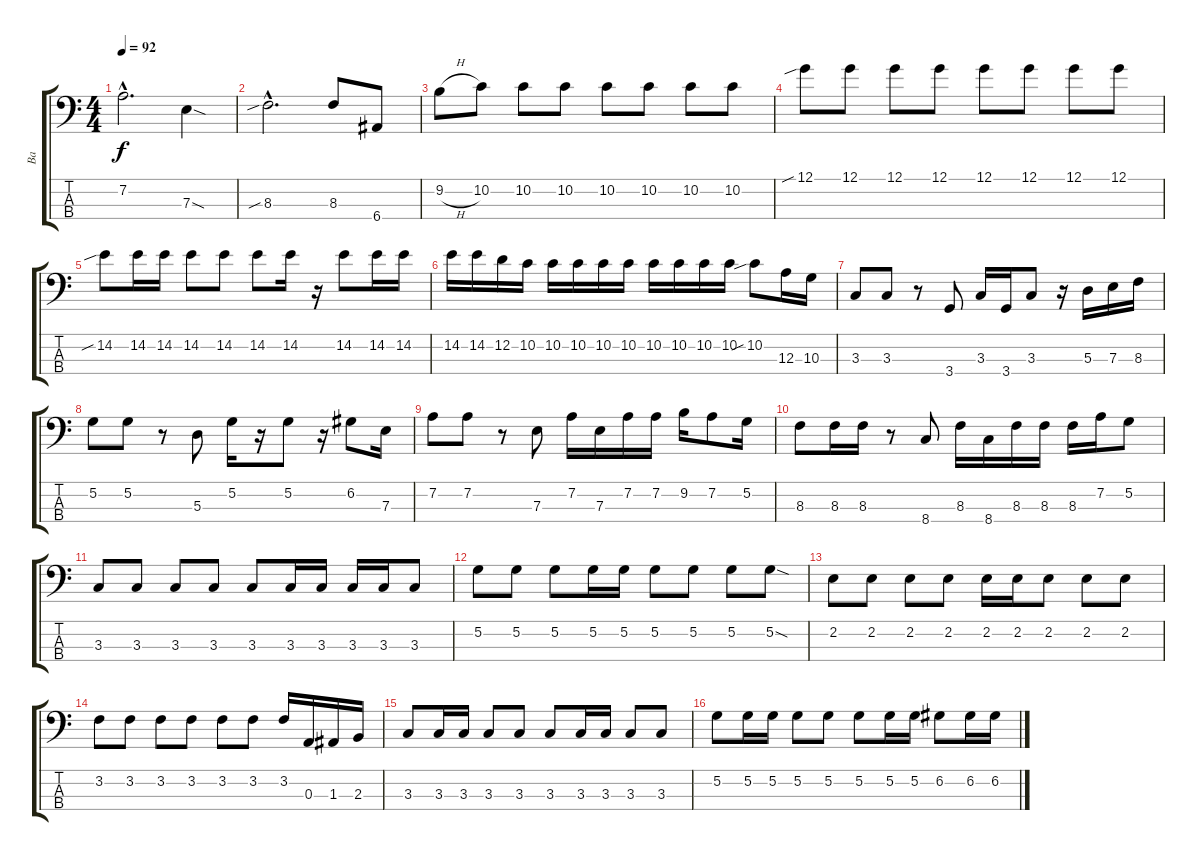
\track ("Ba" "Ba") {instrument electricbassfinger}
\staff {score tabs}
\tuning (G2 D2 A1 E1) {hide}
\ts (4 4)
\tempo 92
\clef f4
\ks c
7.2{hac}.2{d dy f} 7.3{sod}.4 |
8.3{sib hac}.2{d} 8.3.8 6.4.8 |
9.2{h}.8 10.2.8 10.2.8 10.2.8 10.2.8 10.2.8 10.2.8 10.2.8 |
12.1{sib}.8 12.1.8 12.1.8 12.1.8 12.1.8 12.1.8 12.1.8 12.1.8 |
14.2{sib}.8 14.2.16 14.2.16 14.2.8 14.2.8 14.2.8 14.2.16 r.16 14.2.8 14.2.16 14.2.16 |
14.2.16 14.2.16 12.2.16 10.2.16 10.2.16 10.2.16 10.2.16 10.2.16 10.2.16 10.2.16 10.2.16 10.2.16 10.2{sib}.8 12.3.16 10.3.16 |
3.3.8 3.3.8 r.8 3.4.8 3.3.16 3.4.16 3.3.8 r.16 5.3.16 7.3.16 8.3.16 |
5.2.8 5.2.8 r.8 5.3.8 5.2.16 r.16 5.2.8 r.16 6.2.8 7.3.16 |
7.2.8 7.2.8 r.8 7.3.8 7.2.16 7.3.16 7.2.16 7.2.16 9.2.16 7.2.8 5.2.16 |
8.3.8 8.3.16 8.3.16 r.8 8.4.8 8.3.16 8.4.16 8.3.16 8.3.16 8.3.16 7.2.16 5.2.8 |
3.3.8 3.3.8 3.3.8 3.3.8 3.3.8 3.3.16 3.3.16 3.3.16 3.3.16 3.3.8 |
5.2.8 5.2.8 5.2.8 5.2.16 5.2.16 5.2.8 5.2.8 5.2.8 5.2{sod}.8 |
2.2.8 2.2.8 2.2.8 2.2.8 2.2.16 2.2.16 2.2.8 2.2.8 2.2.8 |
3.2.8 3.2.8 3.2.8 3.2.8 3.2.8 3.2.8 3.2.16 0.3.16 1.3.16 2.3.16 |
3.3.8 3.3.16 3.3.16 3.3.8 3.3.8 3.3.8 3.3.16 3.3.16 3.3.8 3.3.8 |
5.2.8 5.2.16 5.2.16 5.2.8 5.2.8 5.2.8 5.2.16 5.2.16 6.2.8 6.2.16 6.2.16
